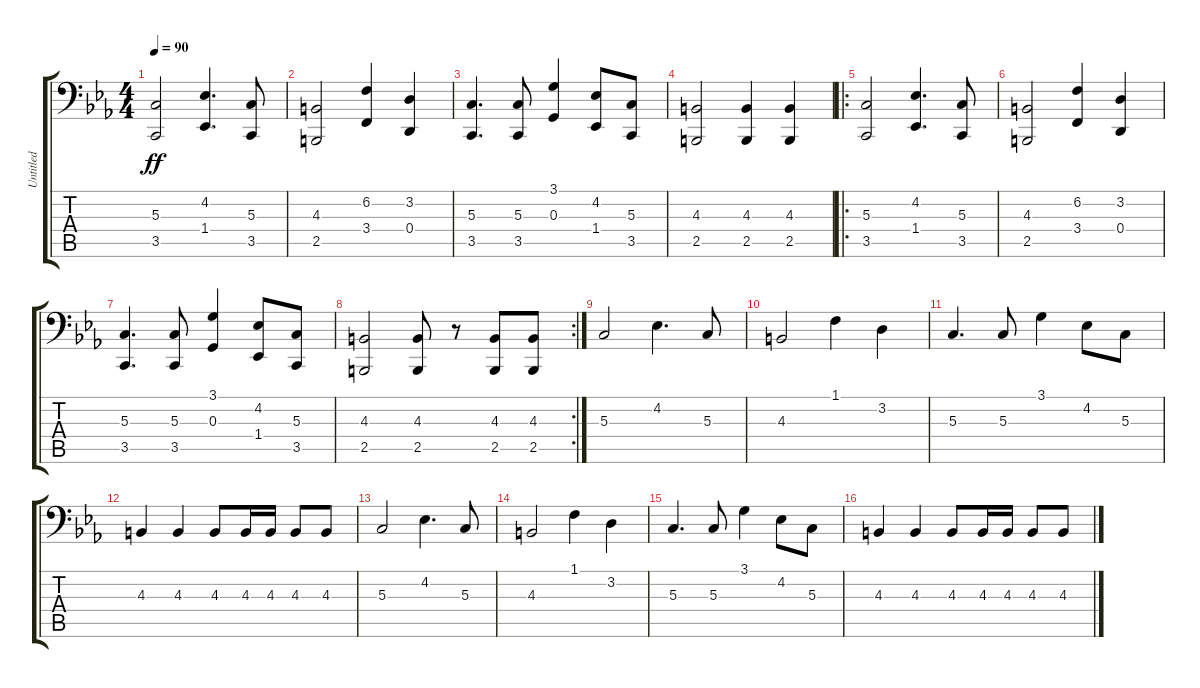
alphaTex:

\track ("Untitled" "Untitled") {instrument acousticgrandpiano}
\staff {score tabs}
\tuning (E3 B2 G2 D2 A1 E1) {hide}
\ts (4 4)
\tempo 90
\clef f4
\ks eb
(5.3 3.5).2{dy ff} (4.2 1.4).4{d} (5.3 3.5).8 |
(4.3 2.5).2 (6.2 3.4).4 (3.2 0.4).4 |
(5.3 3.5).4{d} (5.3 3.5).8 (3.1 0.3).4 (4.2 1.4).8 (5.3 3.5).8 |
(4.3 2.5).2 (4.3 2.5).4 (4.3 2.5).4 |
\ro
(5.3 3.5).2 (4.2 1.4).4{d} (5.3 3.5).8 |
(4.3 2.5).2 (6.2 3.4).4 (3.2 0.4).4 |
(5.3 3.5).4{d} (5.3 3.5).8 (3.1 0.3).4 (4.2 1.4).8 (5.3 3.5).8 |
\rc 2
(4.3 2.5).2 (4.3 2.5).8 r.8 (4.3 2.5).8 (4.3 2.5).8 |
5.3.2 4.2.4{d} 5.3.8 |
4.3.2 1.1.4 3.2.4 |
5.3.4{d} 5.3.8 3.1.4 4.2.8 5.3.8 |
4.3.4 4.3.4 4.3.8 4.3.16 4.3.16 4.3.8 4.3.8 |
5.3.2 4.2.4{d} 5.3.8 |
4.3.2 1.1.4 3.2.4 |
5.3.4{d} 5.3.8 3.1.4 4.2.8 5.3.8 |
4.3.4 4.3.4 4.3.8 4.3.16 4.3.16 4.3.8 4.3.8
